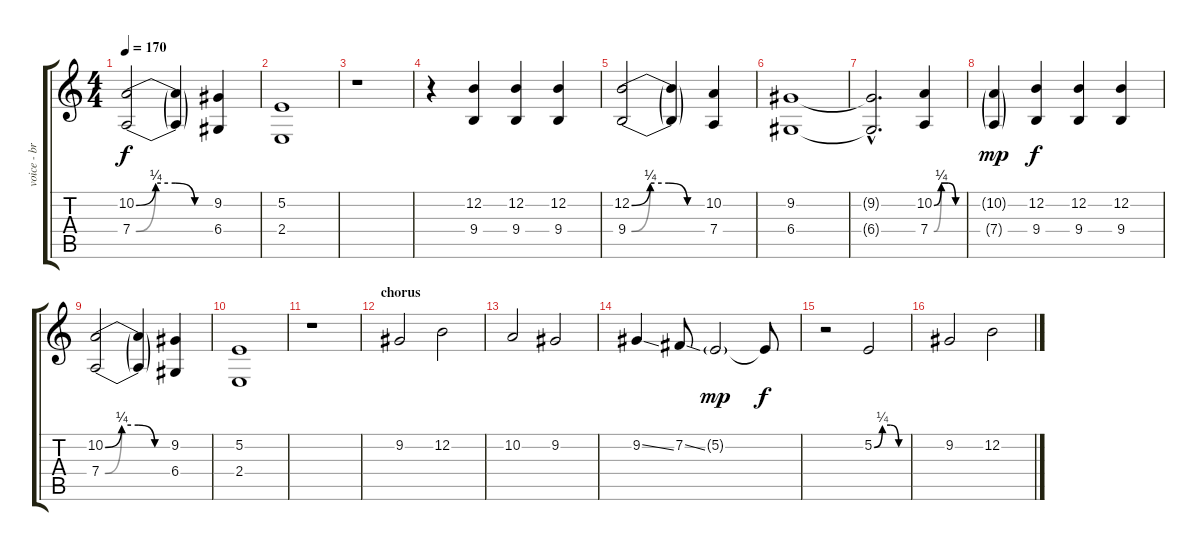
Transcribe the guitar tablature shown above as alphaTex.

\track ("voice - brody" "voice - br") {instrument oboe}
\staff {score tabs}
\tuning (E4 B3 G3 D3 A2 E2) {hide}
\ts (4 4)
\tempo 170
\clef g2
\ks c
(10.2{be (custom 0 0 15 1 30 1 45 0 60 0)} 7.4{be (custom 0 0 15 1 30 1 45 0 60 0)}).2{dy f} (10.2{t} 7.4{t}).4 (9.2 6.4).4 |
(5.2 2.4).1 |
r.1 |
r.4 (12.2 9.4).4 (12.2 9.4).4 (12.2 9.4).4 |
(12.2{be (custom 0 0 15 1 30 1 45 0 60 0)} 9.4{be (custom 0 0 15 1 30 1 45 0 60 0)}).2 (12.2{t} 9.4{t}).4 (10.2 7.4).4 |
(9.2 6.4).1 |
(9.2{hac t} 6.4{hac t}).2{d} (10.2{be (custom 0 0 15 1 30 1 45 0 60 0)} 7.4{be (custom 0 0 15 1 30 1 45 0 60 0)}).4 |
(10.2{g} 7.4{g}).4{dy mp} (12.2 9.4).4{dy f} (12.2 9.4).4 (12.2 9.4).4 |
(10.2{be (custom 0 0 15 1 30 1 45 0 60 0)} 7.4{be (custom 0 0 15 1 30 1 45 0 60 0)}).2 (10.2{t} 7.4{t}).4 (9.2 6.4).4 |
(5.2 2.4).1 |
r.1 |
\section ("" "chorus")
9.2.2 12.2.2 |
10.2.2 9.2.2 |
9.2{ss}.4 7.2{ss}.8 5.2{g}.2{dy mp} 5.2{t}.8{dy f} |
r.2 5.2{be (custom 0 0 15 1 30 1 45 0 60 0)}.2 |
9.2.2 12.2.2
